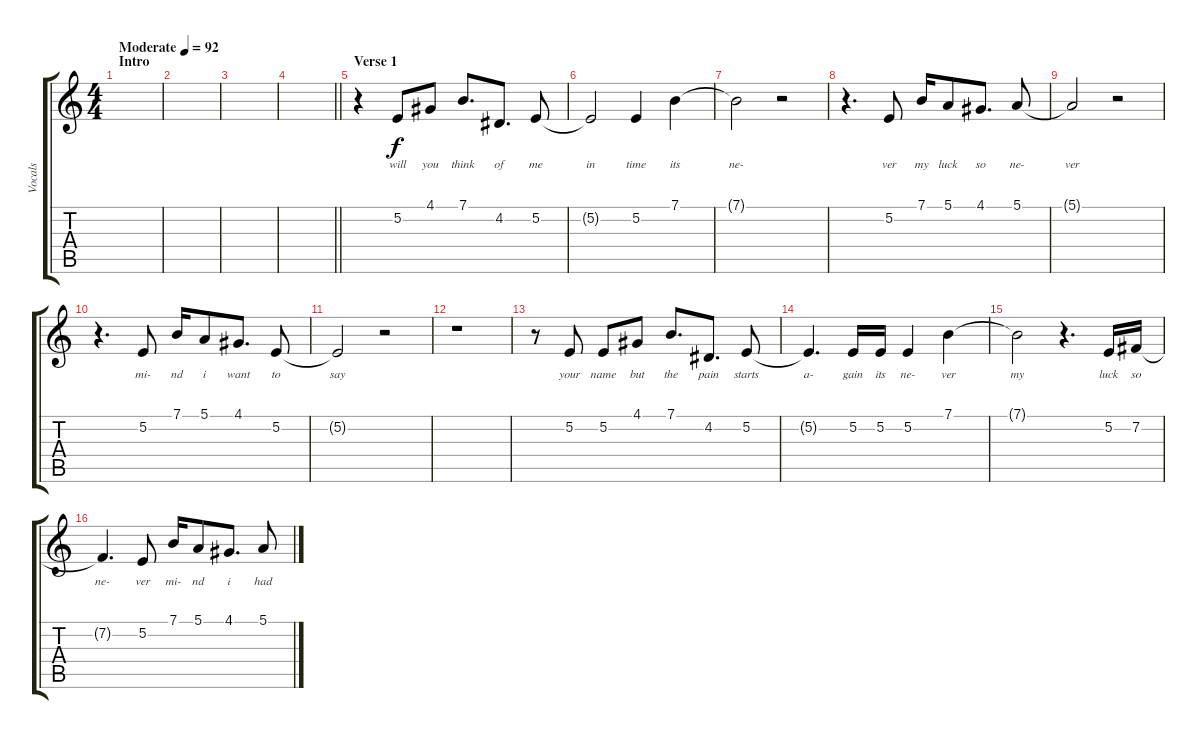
\track ("Vocals" "Vocals") {instrument flute}
\staff {score tabs}
\tuning (E4 B3 G3 D3 A2 E2) {hide}
\ts (4 4)
\section ("" "Intro")
\tempo (92 "Moderate")
\clef g2
\ks c
|
|
|
\barLineRight lightlight
|
\section ("" "Verse 1")
r.4 5.2.8{lyrics (0 "will") lyrics (1 "") lyrics (2 "") lyrics (3 "") lyrics (4 "")} 4.1.8{lyrics (0 "you") lyrics (1 "") lyrics (2 "") lyrics (3 "") lyrics (4 "")} 7.1.8{d lyrics (0 "think") lyrics (1 "") lyrics (2 "") lyrics (3 "") lyrics (4 "")} 4.2.8{d lyrics (0 "of") lyrics (1 "") lyrics (2 "") lyrics (3 "") lyrics (4 "")} 5.2.8{lyrics (0 "me") lyrics (1 "") lyrics (2 "") lyrics (3 "") lyrics (4 "")} |
5.2{t}.2{lyrics (0 "in") lyrics (1 "") lyrics (2 "") lyrics (3 "") lyrics (4 "")} 5.2.4{lyrics (0 "time") lyrics (1 "") lyrics (2 "") lyrics (3 "") lyrics (4 "")} 7.1.4{lyrics (0 "its") lyrics (1 "") lyrics (2 "") lyrics (3 "") lyrics (4 "")} |
7.1{t}.2{lyrics (0 "ne-") lyrics (1 "") lyrics (2 "") lyrics (3 "") lyrics (4 "")} r.2 |
r.4{d} 5.2.8{lyrics (0 "ver") lyrics (1 "") lyrics (2 "") lyrics (3 "") lyrics (4 "")} 7.1.16{lyrics (0 "my") lyrics (1 "") lyrics (2 "") lyrics (3 "") lyrics (4 "")} 5.1.8{lyrics (0 "luck") lyrics (1 "") lyrics (2 "") lyrics (3 "") lyrics (4 "")} 4.1.8{d lyrics (0 "so") lyrics (1 "") lyrics (2 "") lyrics (3 "") lyrics (4 "")} 5.1.8{lyrics (0 "ne-") lyrics (1 "") lyrics (2 "") lyrics (3 "") lyrics (4 "")} |
5.1{t}.2{lyrics (0 "ver") lyrics (1 "") lyrics (2 "") lyrics (3 "") lyrics (4 "")} r.2 |
r.4{d} 5.2.8{lyrics (0 "mi-") lyrics (1 "") lyrics (2 "") lyrics (3 "") lyrics (4 "")} 7.1.16{lyrics (0 "nd") lyrics (1 "") lyrics (2 "") lyrics (3 "") lyrics (4 "")} 5.1.8{lyrics (0 "i") lyrics (1 "") lyrics (2 "") lyrics (3 "") lyrics (4 "")} 4.1.8{d lyrics (0 "want") lyrics (1 "") lyrics (2 "") lyrics (3 "") lyrics (4 "")} 5.2.8{lyrics (0 "to") lyrics (1 "") lyrics (2 "") lyrics (3 "") lyrics (4 "")} |
5.2{t}.2{lyrics (0 "say") lyrics (1 "") lyrics (2 "") lyrics (3 "") lyrics (4 "")} r.2 |
r.1 |
r.8 5.2.8{lyrics (0 "your") lyrics (1 "") lyrics (2 "") lyrics (3 "") lyrics (4 "")} 5.2.8{lyrics (0 "name") lyrics (1 "") lyrics (2 "") lyrics (3 "") lyrics (4 "")} 4.1.8{lyrics (0 "but") lyrics (1 "") lyrics (2 "") lyrics (3 "") lyrics (4 "")} 7.1.8{d lyrics (0 "the") lyrics (1 "") lyrics (2 "") lyrics (3 "") lyrics (4 "")} 4.2.8{d lyrics (0 "pain") lyrics (1 "") lyrics (2 "") lyrics (3 "") lyrics (4 "")} 5.2.8{lyrics (0 "starts") lyrics (1 "") lyrics (2 "") lyrics (3 "") lyrics (4 "")} |
5.2{t}.4{d lyrics (0 "a-") lyrics (1 "") lyrics (2 "") lyrics (3 "") lyrics (4 "")} 5.2.16{lyrics (0 "gain") lyrics (1 "") lyrics (2 "") lyrics (3 "") lyrics (4 "")} 5.2.16{lyrics (0 "its") lyrics (1 "") lyrics (2 "") lyrics (3 "") lyrics (4 "")} 5.2.4{lyrics (0 "ne-") lyrics (1 "") lyrics (2 "") lyrics (3 "") lyrics (4 "")} 7.1.4{lyrics (0 "ver") lyrics (1 "") lyrics (2 "") lyrics (3 "") lyrics (4 "")} |
7.1{t}.2{lyrics (0 "my") lyrics (1 "") lyrics (2 "") lyrics (3 "") lyrics (4 "")} r.4{d} 5.2.16{lyrics (0 "luck") lyrics (1 "") lyrics (2 "") lyrics (3 "") lyrics (4 "")} 7.2.16{lyrics (0 "so") lyrics (1 "") lyrics (2 "") lyrics (3 "") lyrics (4 "")} |
7.2{t}.4{d lyrics (0 "ne-") lyrics (1 "") lyrics (2 "") lyrics (3 "") lyrics (4 "")} 5.2.8{lyrics (0 "ver") lyrics (1 "") lyrics (2 "") lyrics (3 "") lyrics (4 "")} 7.1.16{lyrics (0 "mi-") lyrics (1 "") lyrics (2 "") lyrics (3 "") lyrics (4 "")} 5.1.8{lyrics (0 "nd") lyrics (1 "") lyrics (2 "") lyrics (3 "") lyrics (4 "")} 4.1.8{d lyrics (0 "i") lyrics (1 "") lyrics (2 "") lyrics (3 "") lyrics (4 "")} 5.1.8{lyrics (0 "had") lyrics (1 "") lyrics (2 "") lyrics (3 "") lyrics (4 "")}
